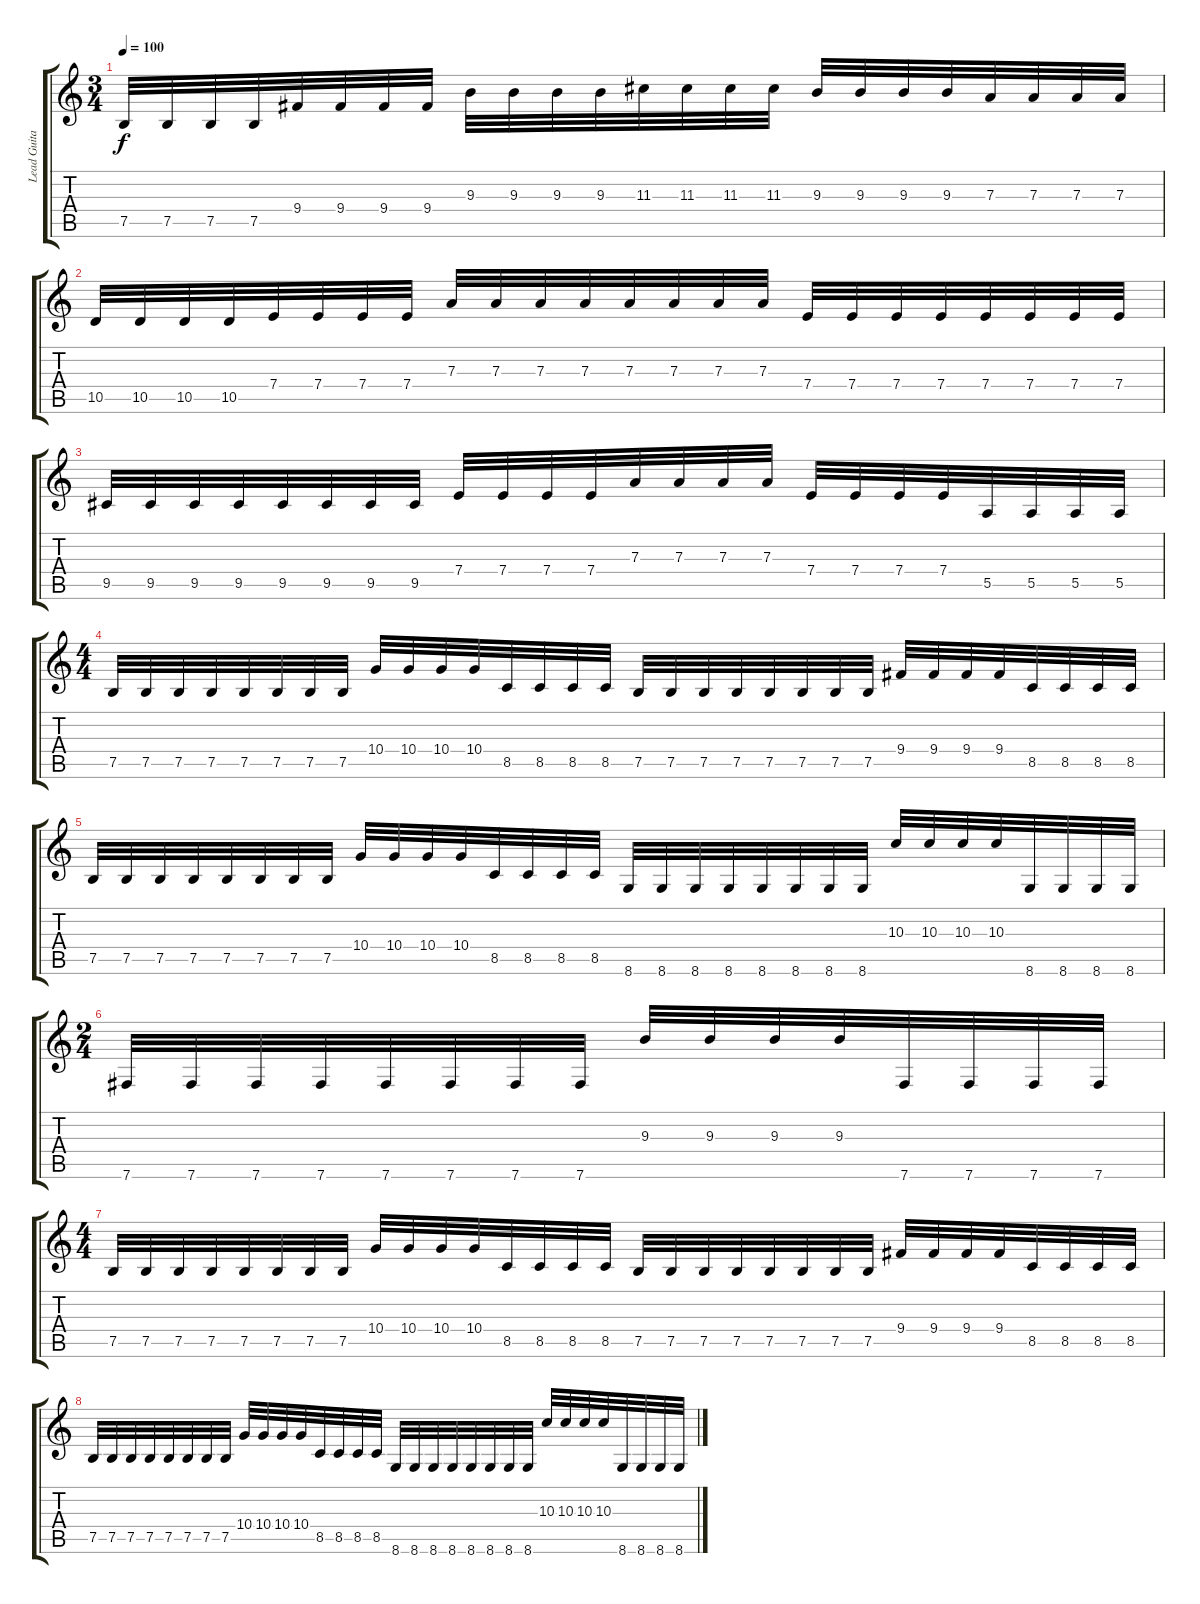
\track ("Lead Guitar" "Lead Guita") {instrument distortionguitar}
\staff {score tabs}
\tuning (B3 Gb3 D3 A2 E2 B1) {hide}
\ts (3 4)
\tempo 100
\clef g2
\ks c
7.5.32{dy f} 7.5.32 7.5.32 7.5.32 9.4.32 9.4.32 9.4.32 9.4.32 9.3.32 9.3.32 9.3.32 9.3.32 11.3.32 11.3.32 11.3.32 11.3.32 9.3.32 9.3.32 9.3.32 9.3.32 7.3.32 7.3.32 7.3.32 7.3.32 |
10.5.32 10.5.32 10.5.32 10.5.32 7.4.32 7.4.32 7.4.32 7.4.32 7.3.32 7.3.32 7.3.32 7.3.32 7.3.32 7.3.32 7.3.32 7.3.32 7.4.32 7.4.32 7.4.32 7.4.32 7.4.32 7.4.32 7.4.32 7.4.32 |
9.5.32 9.5.32 9.5.32 9.5.32 9.5.32 9.5.32 9.5.32 9.5.32 7.4.32 7.4.32 7.4.32 7.4.32 7.3.32 7.3.32 7.3.32 7.3.32 7.4.32 7.4.32 7.4.32 7.4.32 5.5.32 5.5.32 5.5.32 5.5.32 |
\ts (4 4)
7.5.32 7.5.32 7.5.32 7.5.32 7.5.32 7.5.32 7.5.32 7.5.32 10.4.32 10.4.32 10.4.32 10.4.32 8.5.32 8.5.32 8.5.32 8.5.32 7.5.32 7.5.32 7.5.32 7.5.32 7.5.32 7.5.32 7.5.32 7.5.32 9.4.32 9.4.32 9.4.32 9.4.32 8.5.32 8.5.32 8.5.32 8.5.32 |
7.5.32 7.5.32 7.5.32 7.5.32 7.5.32 7.5.32 7.5.32 7.5.32 10.4.32 10.4.32 10.4.32 10.4.32 8.5.32 8.5.32 8.5.32 8.5.32 8.6.32 8.6.32 8.6.32 8.6.32 8.6.32 8.6.32 8.6.32 8.6.32 10.3.32 10.3.32 10.3.32 10.3.32 8.6.32 8.6.32 8.6.32 8.6.32 |
\ts (2 4)
7.6.32 7.6.32 7.6.32 7.6.32 7.6.32 7.6.32 7.6.32 7.6.32 9.3.32 9.3.32 9.3.32 9.3.32 7.6.32 7.6.32 7.6.32 7.6.32 |
\ts (4 4)
7.5.32 7.5.32 7.5.32 7.5.32 7.5.32 7.5.32 7.5.32 7.5.32 10.4.32 10.4.32 10.4.32 10.4.32 8.5.32 8.5.32 8.5.32 8.5.32 7.5.32 7.5.32 7.5.32 7.5.32 7.5.32 7.5.32 7.5.32 7.5.32 9.4.32 9.4.32 9.4.32 9.4.32 8.5.32 8.5.32 8.5.32 8.5.32 |
7.5.32 7.5.32 7.5.32 7.5.32 7.5.32 7.5.32 7.5.32 7.5.32 10.4.32 10.4.32 10.4.32 10.4.32 8.5.32 8.5.32 8.5.32 8.5.32 8.6.32 8.6.32 8.6.32 8.6.32 8.6.32 8.6.32 8.6.32 8.6.32 10.3.32 10.3.32 10.3.32 10.3.32 8.6.32 8.6.32 8.6.32 8.6.32
